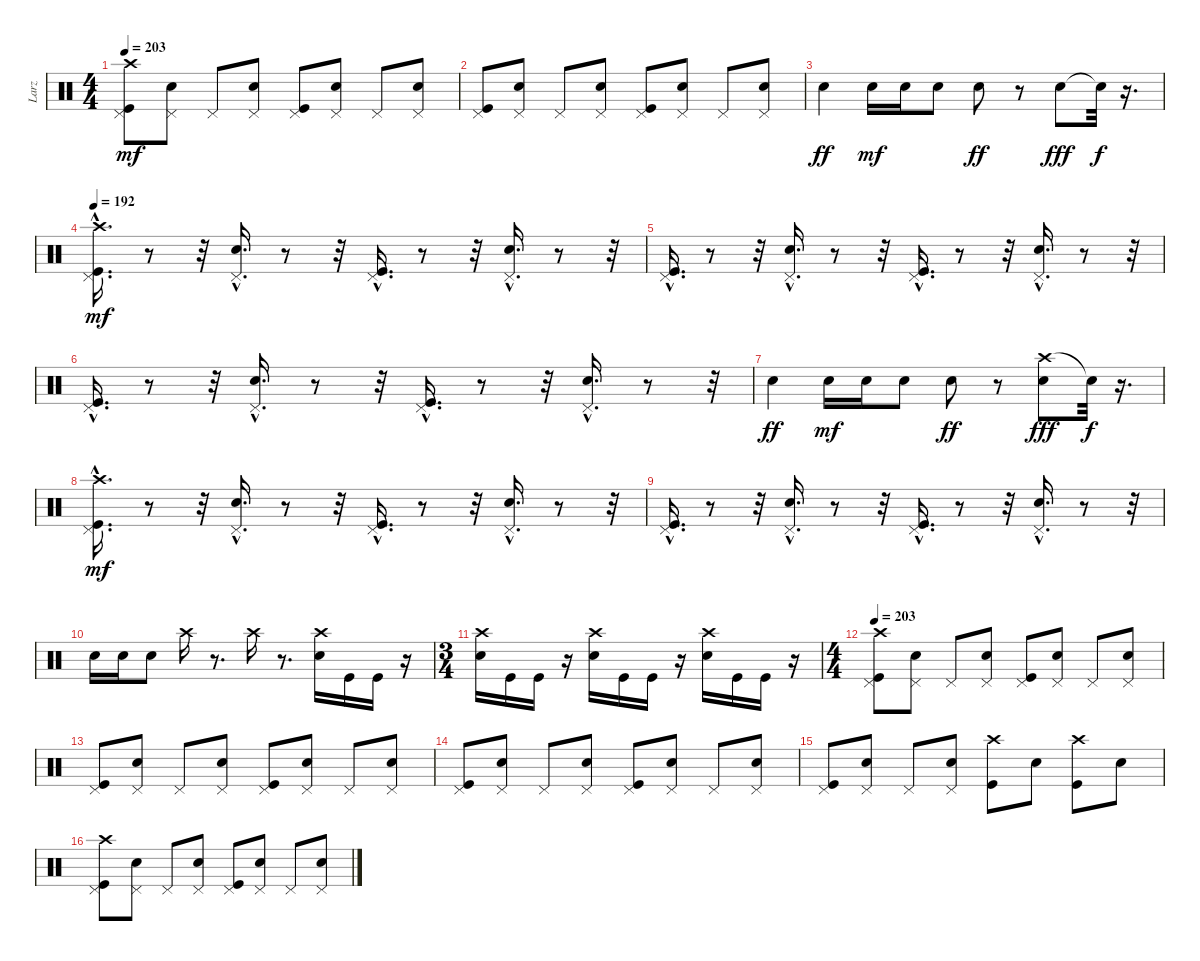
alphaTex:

\track ("Larz" "Larz") {instrument percussion}
\staff {score}
\articulation defaults
\ts (4 4)
\tempo 203
\clef neutral
\ks c
("Pedal Hi-Hat (hit)" "Kick (hit)" "Crash high (hit)").8{dy mf} ("Pedal Hi-Hat (hit)" "Snare (hit) 2").8 "Pedal Hi-Hat (hit)".8 ("Pedal Hi-Hat (hit)" "Snare (hit) 2").8 ("Pedal Hi-Hat (hit)" "Kick (hit)").8 ("Pedal Hi-Hat (hit)" "Snare (hit) 2").8 "Pedal Hi-Hat (hit)".8 ("Pedal Hi-Hat (hit)" "Snare (hit) 2").8 |
("Pedal Hi-Hat (hit)" "Kick (hit)").8 ("Pedal Hi-Hat (hit)" "Snare (hit) 2").8 "Pedal Hi-Hat (hit)".8 ("Pedal Hi-Hat (hit)" "Snare (hit) 2").8 ("Pedal Hi-Hat (hit)" "Kick (hit)").8 ("Pedal Hi-Hat (hit)" "Snare (hit) 2").8 "Pedal Hi-Hat (hit)".8 ("Pedal Hi-Hat (hit)" "Snare (hit) 2").8 |
"Snare (hit) 2".4{dy ff} "Snare (hit) 2".16{dy mf} "Snare (hit) 2".16 "Snare (hit) 2".8 "Snare (hit) 2".8{dy ff} r.8 "Snare (hit) 2".8{dy fff} "Snare (hit)"{t}.32{dy f} r.16{d} |
\tempo 192
("Crash high (hit)" "Pedal Hi-Hat (hit)" "Kick (hit)"{hac}).16{d dy mf} r.8 r.32 ("Pedal Hi-Hat (hit)" "Snare (hit) 2"{hac}).16{d} r.8 r.32 ("Pedal Hi-Hat (hit)" "Kick (hit)"{hac}).16{d} r.8 r.32 ("Pedal Hi-Hat (hit)" "Snare (hit) 2"{hac}).16{d} r.8 r.32 |
("Pedal Hi-Hat (hit)" "Kick (hit)"{hac}).16{d} r.8 r.32 ("Pedal Hi-Hat (hit)" "Snare (hit) 2"{hac}).16{d} r.8 r.32 ("Pedal Hi-Hat (hit)" "Kick (hit)"{hac}).16{d} r.8 r.32 ("Pedal Hi-Hat (hit)" "Snare (hit) 2"{hac}).16{d} r.8 r.32 |
("Pedal Hi-Hat (hit)" "Kick (hit)"{hac}).16{d} r.8 r.32 ("Pedal Hi-Hat (hit)" "Snare (hit) 2"{hac}).16{d} r.8 r.32 ("Pedal Hi-Hat (hit)" "Kick (hit)"{hac}).16{d} r.8 r.32 ("Pedal Hi-Hat (hit)" "Snare (hit) 2"{hac}).16{d} r.8 r.32 |
"Snare (hit) 2".4{dy ff} "Snare (hit) 2".16{dy mf} "Snare (hit) 2".16 "Snare (hit) 2".8 "Snare (hit) 2".8{dy ff} r.8 ("Crash high (hit)" "Snare (hit) 2").8{dy fff} "Snare (hit)"{t}.32{dy f} r.16{d} |
("Crash high (hit)" "Pedal Hi-Hat (hit)" "Kick (hit)"{hac}).16{d dy mf} r.8 r.32 ("Pedal Hi-Hat (hit)" "Snare (hit) 2"{hac}).16{d} r.8 r.32 ("Pedal Hi-Hat (hit)" "Kick (hit)"{hac}).16{d} r.8 r.32 ("Pedal Hi-Hat (hit)" "Snare (hit) 2"{hac}).16{d} r.8 r.32 |
("Pedal Hi-Hat (hit)" "Kick (hit)"{hac}).16{d} r.8 r.32 ("Pedal Hi-Hat (hit)" "Snare (hit) 2"{hac}).16{d} r.8 r.32 ("Pedal Hi-Hat (hit)" "Kick (hit)"{hac}).16{d} r.8 r.32 ("Pedal Hi-Hat (hit)" "Snare (hit) 2"{hac}).16{d} r.8 r.32 |
"Snare (hit) 2".16 "Snare (hit) 2".16 "Snare (hit) 2".8 "Crash high (hit)".16 r.8{d} "Crash high (hit)".16 r.8{d} ("Crash high (hit)" "Snare (hit) 2").16 "Kick (hit)".16 "Kick (hit)".16 r.16 |
\ts (3 4)
("Crash high (hit)" "Snare (hit) 2").16 "Kick (hit)".16 "Kick (hit)".16 r.16 ("Crash high (hit)" "Snare (hit) 2").16 "Kick (hit)".16 "Kick (hit)".16 r.16 ("Crash high (hit)" "Snare (hit) 2").16 "Kick (hit)".16 "Kick (hit)".16 r.16 |
\ts (4 4)
\tempo 203
("Pedal Hi-Hat (hit)" "Kick (hit)" "Crash high (hit)").8 ("Pedal Hi-Hat (hit)" "Snare (hit) 2").8 "Pedal Hi-Hat (hit)".8 ("Pedal Hi-Hat (hit)" "Snare (hit) 2").8 ("Pedal Hi-Hat (hit)" "Kick (hit)").8 ("Pedal Hi-Hat (hit)" "Snare (hit) 2").8 "Pedal Hi-Hat (hit)".8 ("Pedal Hi-Hat (hit)" "Snare (hit) 2").8 |
("Pedal Hi-Hat (hit)" "Kick (hit)").8 ("Pedal Hi-Hat (hit)" "Snare (hit) 2").8 "Pedal Hi-Hat (hit)".8 ("Pedal Hi-Hat (hit)" "Snare (hit) 2").8 ("Pedal Hi-Hat (hit)" "Kick (hit)").8 ("Pedal Hi-Hat (hit)" "Snare (hit) 2").8 "Pedal Hi-Hat (hit)".8 ("Pedal Hi-Hat (hit)" "Snare (hit) 2").8 |
("Pedal Hi-Hat (hit)" "Kick (hit)").8 ("Pedal Hi-Hat (hit)" "Snare (hit) 2").8 "Pedal Hi-Hat (hit)".8 ("Pedal Hi-Hat (hit)" "Snare (hit) 2").8 ("Pedal Hi-Hat (hit)" "Kick (hit)").8 ("Pedal Hi-Hat (hit)" "Snare (hit) 2").8 "Pedal Hi-Hat (hit)".8 ("Pedal Hi-Hat (hit)" "Snare (hit) 2").8 |
("Pedal Hi-Hat (hit)" "Kick (hit)").8 ("Pedal Hi-Hat (hit)" "Snare (hit) 2").8 "Pedal Hi-Hat (hit)".8 ("Pedal Hi-Hat (hit)" "Snare (hit) 2").8 ("Crash high (hit)" "Kick (hit)").8 "Snare (hit) 2".8 ("Crash high (hit)" "Kick (hit)").8 "Snare (hit) 2".8 |
("Crash high (hit)" "Pedal Hi-Hat (hit)" "Kick (hit)").8 ("Pedal Hi-Hat (hit)" "Snare (hit) 2").8 "Pedal Hi-Hat (hit)".8 ("Pedal Hi-Hat (hit)" "Snare (hit) 2").8 ("Pedal Hi-Hat (hit)" "Kick (hit)").8 ("Pedal Hi-Hat (hit)" "Snare (hit) 2").8 "Pedal Hi-Hat (hit)".8 ("Pedal Hi-Hat (hit)" "Snare (hit) 2").8
